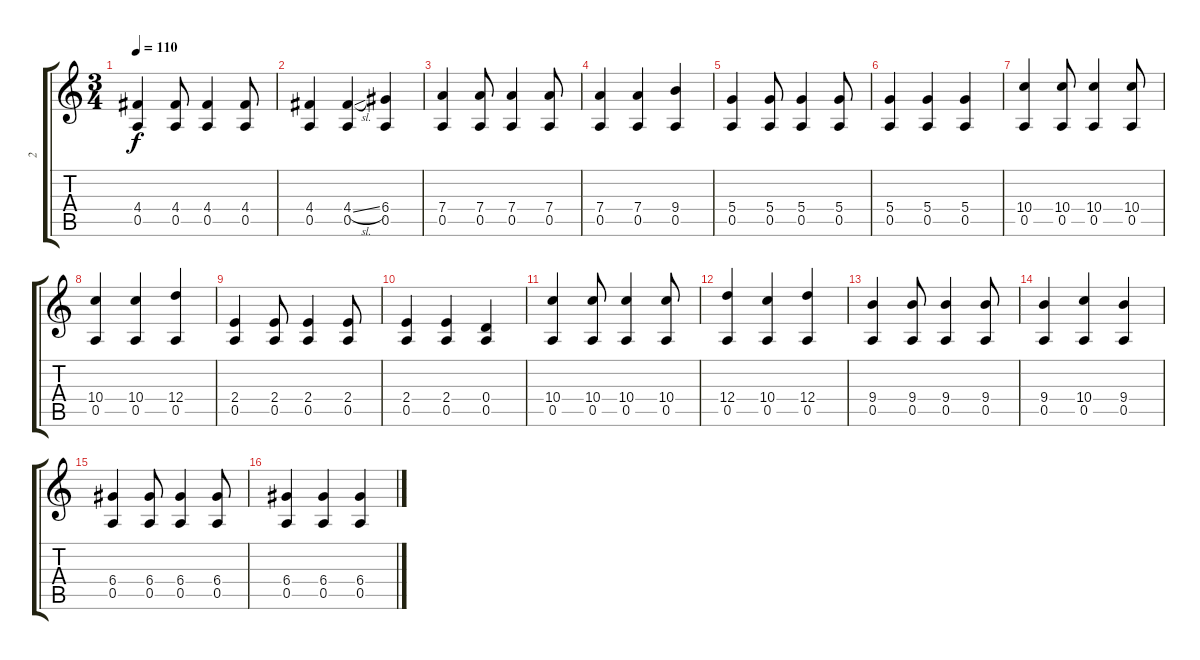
\track ("2" "2") {instrument electricguitarclean}
\staff {score tabs}
\tuning (E4 B3 G3 D3 A2 E2) {hide}
\ts (3 4)
\tempo 110
\clef g2
\ks c
(4.4 0.5).4{dy f} (4.4 0.5).8 (4.4 0.5).4 (4.4 0.5).8 |
(4.4 0.5).4 (4.4{sl} 0.5).4 (6.4 0.5).4 |
(7.4 0.5).4 (7.4 0.5).8 (7.4 0.5).4 (7.4 0.5).8 |
(7.4 0.5).4 (7.4 0.5).4 (9.4 0.5).4 |
(5.4 0.5).4 (5.4 0.5).8 (5.4 0.5).4 (5.4 0.5).8 |
(5.4 0.5).4 (5.4 0.5).4 (5.4 0.5).4 |
(10.4 0.5).4 (10.4 0.5).8 (10.4 0.5).4 (10.4 0.5).8 |
(10.4 0.5).4 (10.4 0.5).4 (12.4 0.5).4 |
(2.4 0.5).4 (2.4 0.5).8 (2.4 0.5).4 (2.4 0.5).8 |
(2.4 0.5).4 (2.4 0.5).4 (0.4 0.5).4 |
(10.4 0.5).4 (10.4 0.5).8 (10.4 0.5).4 (10.4 0.5).8 |
(12.4 0.5).4 (10.4 0.5).4 (12.4 0.5).4 |
(9.4 0.5).4 (9.4 0.5).8 (9.4 0.5).4 (9.4 0.5).8 |
(9.4 0.5).4 (10.4 0.5).4 (9.4 0.5).4 |
(6.4 0.5).4 (6.4 0.5).8 (6.4 0.5).4 (6.4 0.5).8 |
(6.4 0.5).4 (6.4 0.5).4 (6.4 0.5).4
